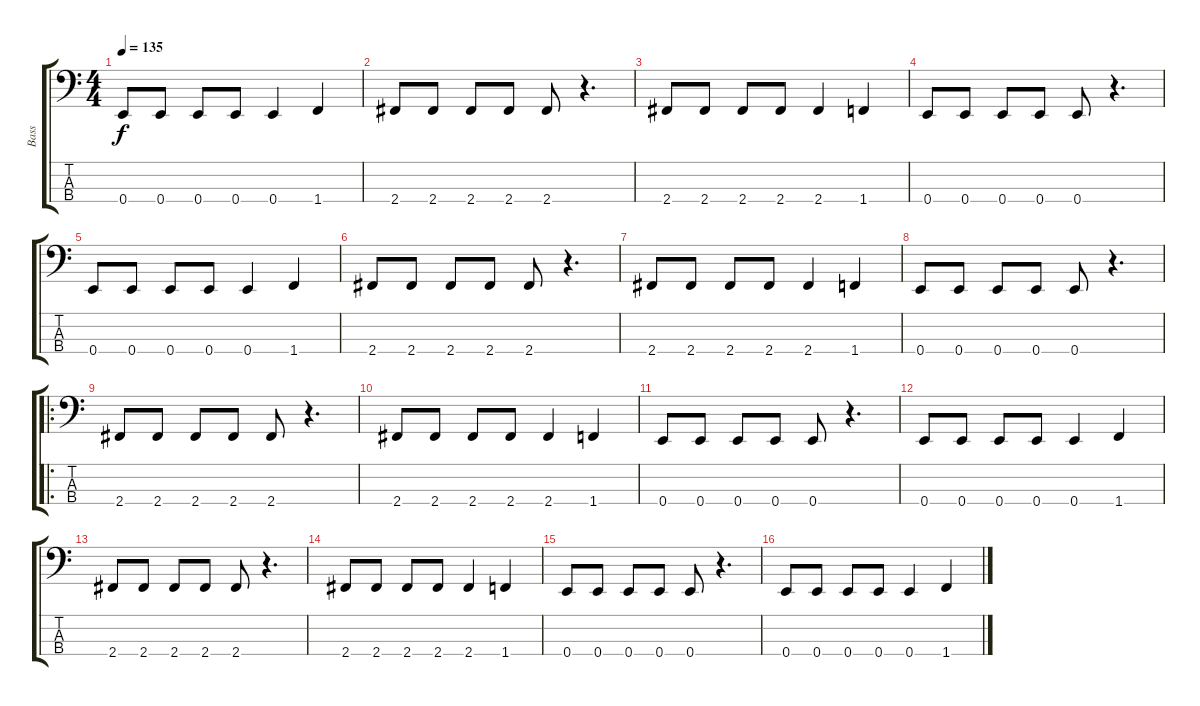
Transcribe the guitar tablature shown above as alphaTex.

\track ("Bass" "Bass") {instrument electricbasspick}
\staff {score tabs}
\tuning (G2 D2 A1 E1) {hide}
\ts (4 4)
\tempo 135
\clef f4
\ks c
0.4.8{dy f} 0.4.8 0.4.8 0.4.8 0.4.4 1.4.4 |
2.4.8 2.4.8 2.4.8 2.4.8 2.4.8 r.4{d} |
2.4.8 2.4.8 2.4.8 2.4.8 2.4.4 1.4.4 |
0.4.8 0.4.8 0.4.8 0.4.8 0.4.8 r.4{d} |
0.4.8 0.4.8 0.4.8 0.4.8 0.4.4 1.4.4 |
2.4.8 2.4.8 2.4.8 2.4.8 2.4.8 r.4{d} |
2.4.8 2.4.8 2.4.8 2.4.8 2.4.4 1.4.4 |
0.4.8 0.4.8 0.4.8 0.4.8 0.4.8 r.4{d} |
\ro
2.4.8 2.4.8 2.4.8 2.4.8 2.4.8 r.4{d} |
2.4.8 2.4.8 2.4.8 2.4.8 2.4.4 1.4.4 |
0.4.8 0.4.8 0.4.8 0.4.8 0.4.8 r.4{d} |
0.4.8 0.4.8 0.4.8 0.4.8 0.4.4 1.4.4 |
2.4.8 2.4.8 2.4.8 2.4.8 2.4.8 r.4{d} |
2.4.8 2.4.8 2.4.8 2.4.8 2.4.4 1.4.4 |
0.4.8 0.4.8 0.4.8 0.4.8 0.4.8 r.4{d} |
0.4.8 0.4.8 0.4.8 0.4.8 0.4.4 1.4.4
